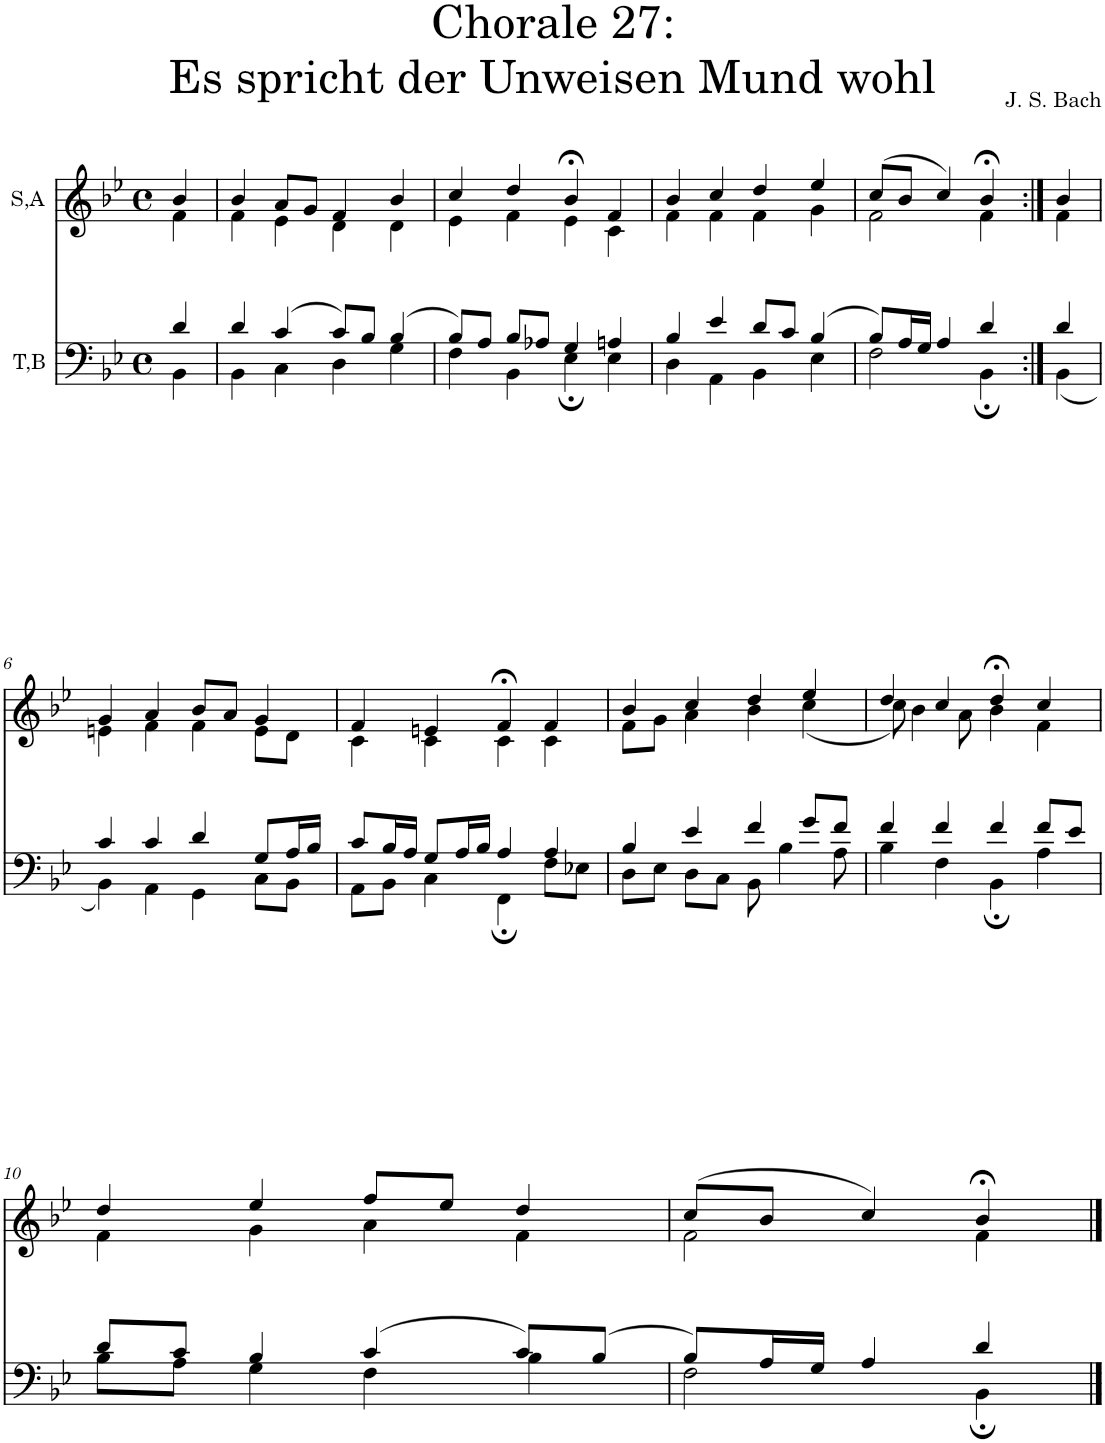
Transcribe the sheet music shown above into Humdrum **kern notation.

**kern	**kern
*part2	*part1
*staff2	*staff1
*I"T,B	*I"S,A
*clefF4	*clefG2
*k[b-e-]	*k[b-e-]
*M4/4	*M4/4
*met(c)	*met(c)
=	=
*^	*^
4d/	4BB-\	4b-/	4f\
=1	=1	=1	=1
4d/	4BB-\	4b-/	4f\
(>4c/	4C\	8a/L	4e-\
.	.	8g/J	.
8c/L)	4D\	4f/	4d\
8B-/J	.	.	.
(>4B-/	4G\	4b-/	4d\
=2	=2	=2	=2
8B-/L)	4F\	4cc/	4e-\
8A/J	.	.	.
8B-/L	4BB-\	4dd/	4f\
8A-X/J	.	.	.
4G/	4E-;\	4b-;</	4e-\
4An/	4E-\	4f/	4c\
=3	=3	=3	=3
4B-/	4D\	4b-/	4f\
4e-/	4AA\	4cc/	4f\
8d/L	4BB-\	4dd/	4f\
8c/J	.	.	.
(>4B-/	4E-\	4ee-/	4g\
=437	=437	=437	=437
8B-/L)	2F\	(>8cc/L	2f\
16A/L	.	8b-/J	.
16G/JJ	.	.	.
4A/	.	4cc/)	.
4d/	4BB-;\	4b-;</	4f\
=438:|!	=438:|!	=438:|!	=438:|!
4d/	(<4BB-\	4b-/	4f\
!!LO:LB:g=z	!!
=6	=6	=6	=6
4c/	4BB-\)	4g/	4en\
4c/	4AA\	4a/	4f\
4d/	4GG\	8b-/L	4f\
.	.	8a/J	.
8G/L	8C\L	4g/	8e\L
16A/L	8BB-\J	.	8d\J
16B-/JJ	.	.	.
=7	=7	=7	=7
8c/L	8AA\L	4f/	4c\
16B-/L	8BB-\J	.	.
16A/JJ	.	.	.
8G/L	4C\	4en/	4c\
16A/L	.	.	.
16B-/JJ	.	.	.
4A/	4FF;\	4f;</	4c\
4A/	8F\L	4f/	4c\
.	8E-X\J	.	.
=8	=8	=8	=8
4B-/	8D\L	4b-/	8f\L
.	8E-\J	.	8g\J
4e-/	8D\L	4cc/	4a\
.	8C\J	.	.
4f/	8BB-\	4dd/	4b-\
.	4B-\	.	.
8g/L	.	4ee-/	(<4cc\
8f/J	8A\	.	.
=9	=9	=9	=9
4f/	4B-\	4dd/	8cc\)
.	.	.	4b-\
4f/	4F\	4cc/	.
.	.	.	8a\
4f/	4BB-;\	4dd;</	4b-\
8f/L	4A\	4cc/	4f\
8e-/J	.	.	.
!!LO:LB:g=z	!!
=10	=10	=10	=10
8d/L	8B-\L	4dd/	4f\
8c/J	8A\J	.	.
4B-/	4G\	4ee-/	4g\
(>4c/	4F\	8ff/L	4a\
.	.	8ee-/J	.
8c/L)	4B-\	4dd/	4f\
(>8B-/J	.	.	.
=11	=11	=11	=11
8B-/L)	2F\	(>8cc/L	2f\
16A/L	.	8b-/J	.
16G/JJ	.	.	.
4A/	.	4cc/)	.
4d/	4BB-;\	4b-;</	4f\
*v	*v	*	*
*	*v	*v
==	==
*-	*-
